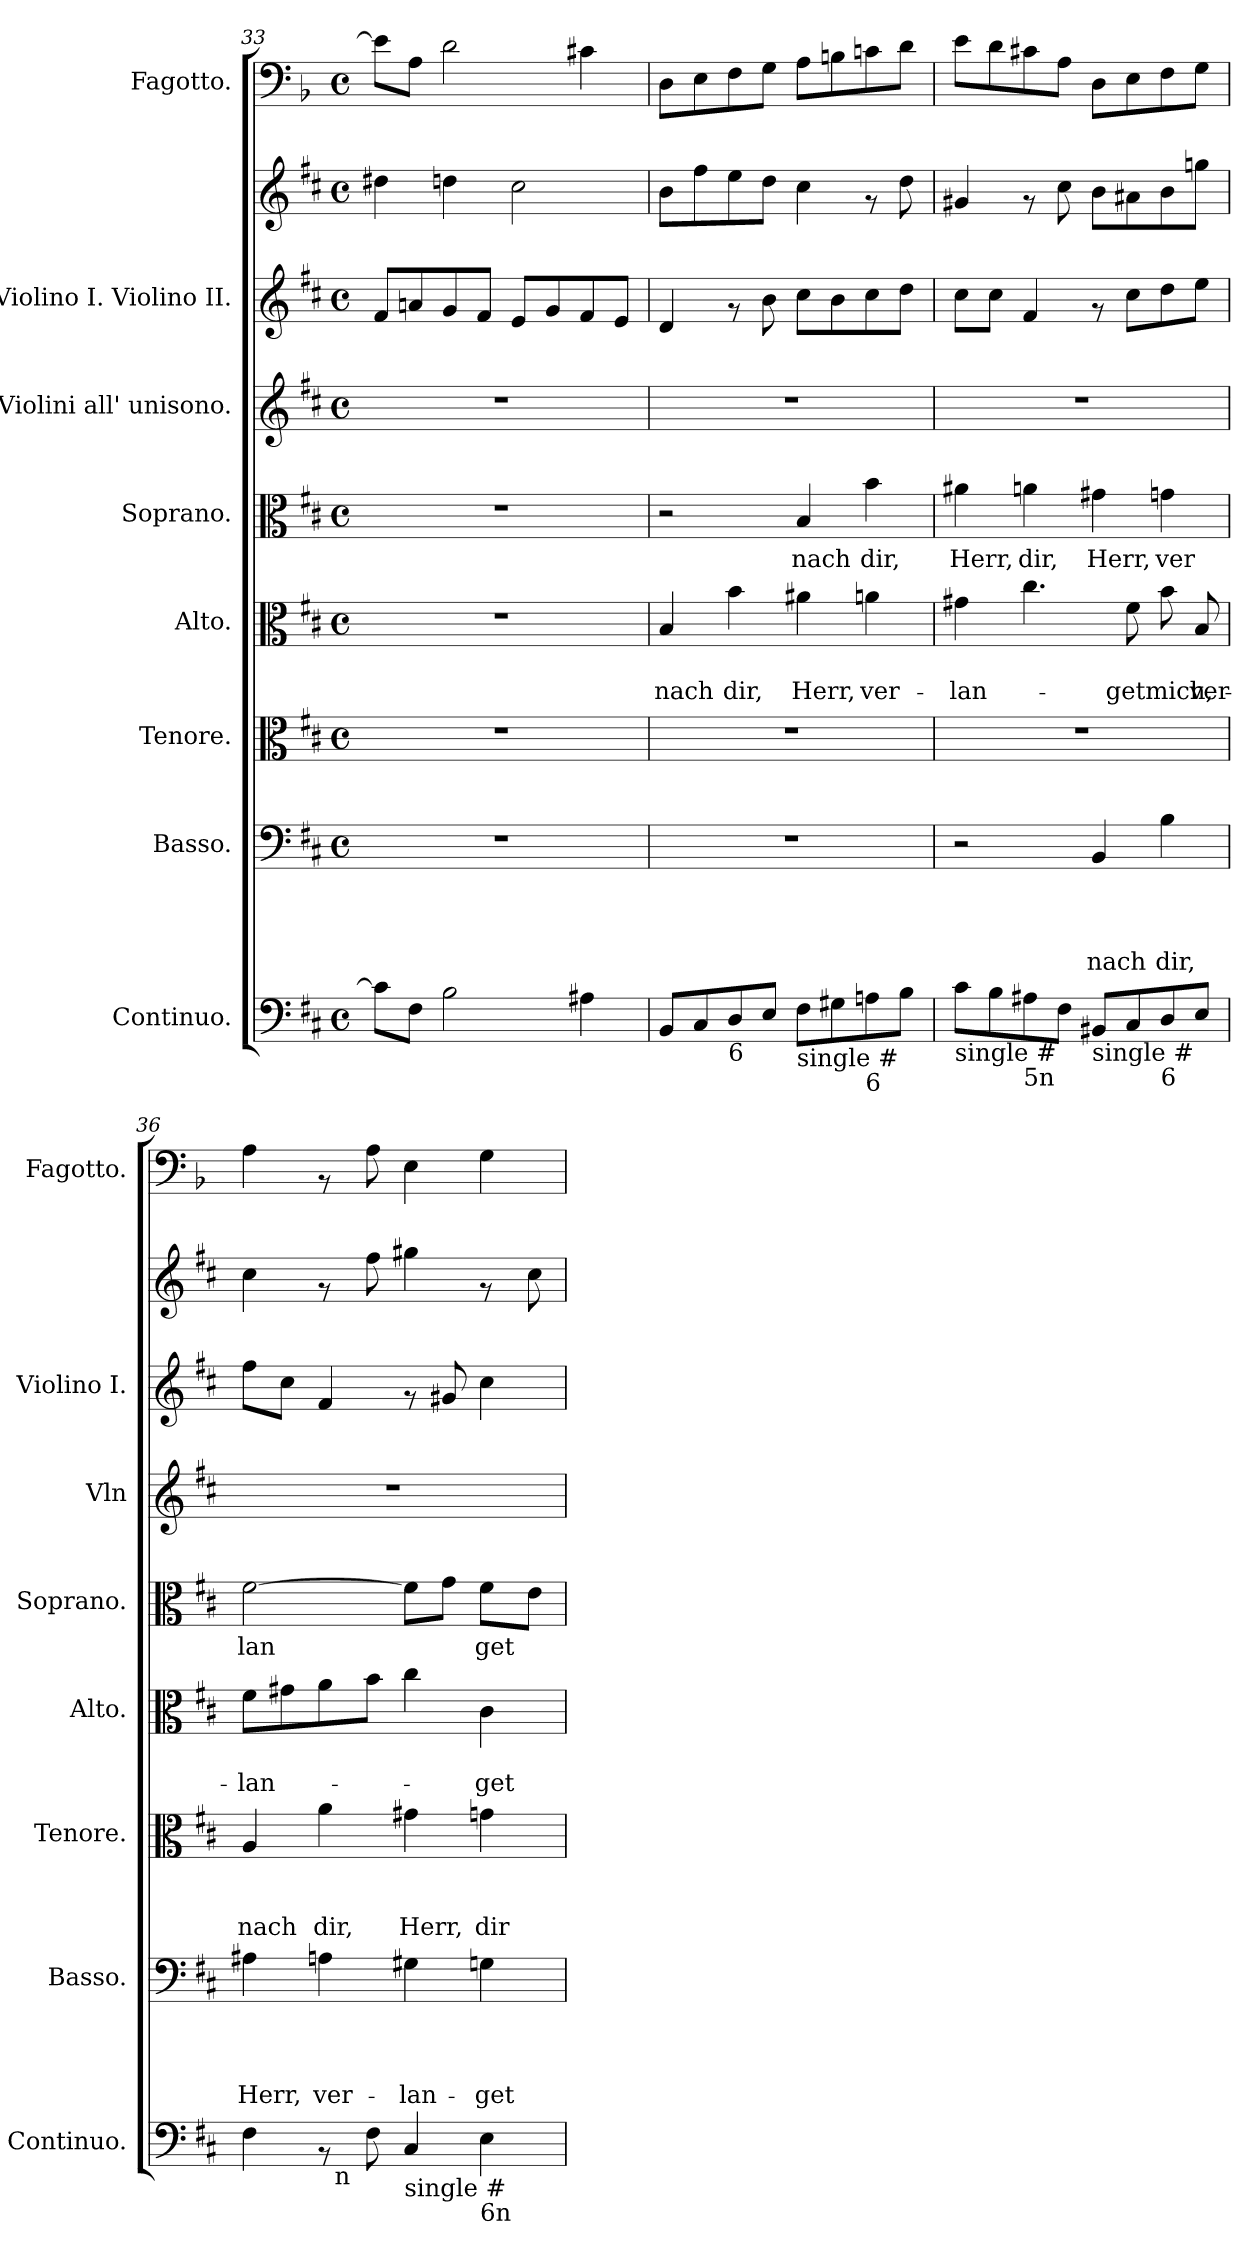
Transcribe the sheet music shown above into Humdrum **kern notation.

**kern	**kern	**text	**text	**text	**text	**kern	**text	**text	**text	**kern	**text	**text	**kern	**text	**kern	**kern	**kern	**kern
*part8	*part7	*part7	*part7	*part7	*part7	*part6	*part6	*part6	*part6	*part5	*part5	*part5	*part4	*part4	*part3	*part2	*part2	*part1
*staff9	*staff8	*staff8	*staff8	*staff8	*staff8	*staff7	*staff7	*staff7	*staff7	*staff6	*staff6	*staff6	*staff5	*staff5	*staff4	*staff3	*staff2	*staff1
*I"Continuo.	*I"Basso.	*	*	*	*	*I"Tenore.	*	*	*	*I"Alto.	*	*	*I"Soprano.	*	*I"Violini all' unisono.	*I"Violino I. Violino II.	*	*I"Fagotto.
*I'Continuo.	*I'Basso.	*	*	*	*	*I'Tenore.	*	*	*	*I'Alto.	*	*	*I'Soprano.	*	*I'Vln	*I'Violino I.	*	*I'Fagotto.
*clefF4	*clefF4	*	*	*	*	*clefC3	*	*	*	*clefC3	*	*	*clefC3	*	*clefG2	*clefG2	*clefG2	*clefF4
*	*	*	*	*	*	*	*	*	*	*	*	*	*	*	*	*	*	*ITrd2c3
*k[f#c#]	*k[f#c#]	*	*	*	*	*k[f#c#]	*	*	*	*k[f#c#]	*	*	*k[f#c#]	*	*k[f#c#]	*k[f#c#]	*k[f#c#]	*k[f#c#]
*D:	*D:	*	*	*	*	*D:	*	*	*	*D:	*	*	*D:	*	*D:	*D:	*D:	*D:
*M4/4	*M4/4	*	*	*	*	*M4/4	*	*	*	*M4/4	*	*	*M4/4	*	*M4/4	*M4/4	*M4/4	*M4/4
*met(c)	*met(c)	*	*	*	*	*met(c)	*	*	*	*met(c)	*	*	*met(c)	*	*met(c)	*met(c)	*met(c)	*met(c)
=33	=33	=33	=33	=33	=33	=33	=33	=33	=33	=33	=33	=33	=33	=33	=33	=33	=33	=33
8c#\L]	1r	.	.	.	.	1r	.	.	.	1r	.	.	1r	.	1r	8f#/L	4dd#X\	8c#\L]
8F#\J	.	.	.	.	.	.	.	.	.	.	.	.	.	.	.	8an/	.	8F#\J
2B\	.	.	.	.	.	.	.	.	.	.	.	.	.	.	.	8g/	4ddn\	2B\
.	.	.	.	.	.	.	.	.	.	.	.	.	.	.	.	8f#/J	.	.
.	.	.	.	.	.	.	.	.	.	.	.	.	.	.	.	8e/L	2cc#\	.
.	.	.	.	.	.	.	.	.	.	.	.	.	.	.	.	8g/	.	.
4A#X\	.	.	.	.	.	.	.	.	.	.	.	.	.	.	.	8f#/	.	4A#X\
.	.	.	.	.	.	.	.	.	.	.	.	.	.	.	.	8e/J	.	.
=34!	=34!	=34!	=34!	=34!	=34!	=34!	=34!	=34!	=34!	=34!	=34!	=34!	=34!	=34!	=34!	=34!	=34!	=34!
!	!	!	!	!	!	!	!	!	!	!	!	!LO:LY:b	!	!	!	!	!	!
8BB/L	1r	.	.	.	.	1r	.	.	.	4B/	.	nach	2r	.	1r	4d/	8b\L	8BB\L
8C#/	.	.	.	.	.	.	.	.	.	.	.	.	.	.	.	.	8ff#\	8C#\
!LO:TX:b:t=6	!	!	!	!	!	!	!	!	!	!	!	!	!	!	!	!	!	!
!	!	!	!	!	!	!	!	!	!	!	!	!LO:LY:b	!	!	!	!	!	!
8D/	.	.	.	.	.	.	.	.	.	4b\	.	dir,	.	.	.	8rf	8ee\	8D\
8E/J	.	.	.	.	.	.	.	.	.	.	.	.	.	.	.	8b\	8dd\J	8E\J
!LO:TX:b:t=single #	!	!	!	!	!	!	!	!	!	!	!	!	!	!	!	!	!	!
!	!	!	!	!	!	!	!	!	!	!	!	!LO:LY:b	!	!LO:LY:b	!	!	!	!
8F#\L	.	.	.	.	.	.	.	.	.	4a#X\	.	Herr,	4B/	nach	.	8cc#\L	4cc#\	8F#\L
8G#X\	.	.	.	.	.	.	.	.	.	.	.	.	.	.	.	8b\	.	8G#X\
!LO:TX:b:t=6	!	!	!	!	!	!	!	!	!	!	!	!	!	!	!	!	!	!
!	!	!	!	!	!	!	!	!	!	!	!	!LO:LY:b	!	!LO:LY:b	!	!	!	!
8An\	.	.	.	.	.	.	.	.	.	4an\	.	ver-	4b\	dir,	.	8cc#\	8rf	8An\
8B\J	.	.	.	.	.	.	.	.	.	.	.	.	.	.	.	8dd\J	8dd\	8B\J
=35!	=35!	=35!	=35!	=35!	=35!	=35!	=35!	=35!	=35!	=35!	=35!	=35!	=35!	=35!	=35!	=35!	=35!	=35!
!LO:TX:b:t=single #	!	!	!	!	!	!	!	!	!	!	!	!	!	!	!	!	!	!
!	!	!	!	!	!	!	!	!	!	!	!	!LO:LY:b	!	!LO:LY:b	!	!	!	!
8c#\L	2r	.	.	.	.	1r	.	.	.	4g#X\	.	-lan-	4a#X\	Herr,	1r	8cc#\L	4g#X/	8c#\L
8B\	.	.	.	.	.	.	.	.	.	.	.	.	.	.	.	8cc#\J	.	8B\
!LO:TX:b:t=5n	!	!	!	!	!	!	!	!	!	!	!	!	!	!	!	!	!	!
!	!	!	!	!	!	!	!	!	!	!	!	!	!	!LO:LY:b	!	!	!	!
8A#X\	.	.	.	.	.	.	.	.	.	4.cc#\	.	.	4an\	dir,	.	4f#/	8rf	8A#X\
8F#\J	.	.	.	.	.	.	.	.	.	.	.	.	.	.	.	.	8cc#\	8F#\J
!LO:TX:b:t=single #	!	!	!	!	!	!	!	!	!	!	!	!	!	!	!	!	!	!
!	!	!	!	!	!LO:LY:b	!	!	!	!	!	!	!	!	!LO:LY:b	!	!	!	!
8BB#/L	4BB/	.	.	.	nach	.	.	.	.	.	.	.	4g#X\	Herr,	.	8rf	8b\L	8BB\L
!	!	!	!	!	!	!	!	!	!	!	!	!LO:LY:b	!	!	!	!	!	!
8C#/	.	.	.	.	.	.	.	.	.	8f#\	.	-getmich,	.	.	.	8cc#\L	8a#X\	8C#\
!LO:TX:b:t=6	!	!	!	!	!	!	!	!	!	!	!	!	!	!	!	!	!	!
!	!	!	!	!	!LO:LY:b	!	!	!	!	!	!	!	!	!LO:LY:b	!	!	!	!
8D/	4B\	.	.	.	dir,	.	.	.	.	8b\	.	.	4gn\	ver	.	8dd\	8b\	8D\
!	!	!	!	!	!	!	!	!	!	!	!	!LO:LY:b	!	!	!	!	!	!
8E/J	.	.	.	.	.	.	.	.	.	8B/	.	ver-	.	.	.	8ee\J	8ggn\J	8E\J
=36!	=36!	=36!	=36!	=36!	=36!	=36!	=36!	=36!	=36!	=36!	=36!	=36!	=36!	=36!	=36!	=36!	=36!	=36!
!LO:TX:b:t=single #	!	!	!	!	!	!	!	!	!	!	!	!	!	!	!	!	!	!
!	!	!	!	!	!LO:LY:b	!	!	!	!LO:LY:b	!	!	!LO:LY:b	!	!LO:LY:b	!	!	!	!
*^	*	*	*	*	*	*	*	*	*	*	*	*	*	*	*	*	*	*
4F#\	4ryy	4A#X\	.	.	.	Herr,	4A/	.	.	nach	8f#\L	.	-lan-	[>2f#\	lan	1r	8ff#\L	4cc#\	4F#\
.	.	.	.	.	.	.	.	.	.	.	8g#X\	.	.	.	.	.	8cc#\J	.	.
!	!	!	!	!	!	!LO:LY:b	!	!	!	!LO:LY:b	!	!	!	!	!	!	!	!	!
8rAA	32ryy	4An\	.	.	.	ver-	4a\	.	.	dir,	8a\	.	.	.	.	.	4f#/	8rf	8rAA
!	!LO:TX:b:t=n	!	!	!	!	!	!	!	!	!	!	!	!	!	!	!	!	!	!
.	2ryy	.	.	.	.	.	.	.	.	.	.	.	.	.	.	.	.	.	.
8F#\	.	.	.	.	.	.	.	.	.	.	8b\J	.	.	.	.	.	.	8ff#\	8F#\
!LO:TX:b:t=single #	!	!	!	!	!	!	!	!	!	!	!	!	!	!	!	!	!	!	!
!	!	!	!	!	!	!LO:LY:b	!	!	!	!LO:LY:b	!	!	!	!	!	!	!	!	!
4C#/	.	4G#X\	.	.	.	-lan-	4g#X\	.	.	Herr,	4cc#\	.	.	8f#\L]	.	.	8rf	4gg#X\	4C#\
.	.	.	.	.	.	.	.	.	.	.	.	.	.	8g\J	.	.	8g#X/	.	.
!LO:TX:b:t=6n	!	!	!	!	!	!	!	!	!	!	!	!	!	!	!	!	!	!	!
!	!	!	!	!	!	!LO:LY:b	!	!	!	!LO:LY:b	!	!	!LO:LY:b	!	!LO:LY:b	!	!	!	!
4E\	.	4Gn\	.	.	.	-get	4gn\	.	.	dir	4c#\	.	-get	8f#\L	get	.	4cc#\	8rf	4E\
.	8..ryy	.	.	.	.	.	.	.	.	.	.	.	.	.	.	.	.	.	.
.	.	.	.	.	.	.	.	.	.	.	.	.	.	8e\J	.	.	.	8cc#\	.
*v	*v	*	*	*	*	*	*	*	*	*	*	*	*	*	*	*	*	*	*
=!	=!	=!	=!	=!	=!	=!	=!	=!	=!	=!	=!	=!	=!	=!	=!	=!	=!	=!
*-	*-	*-	*-	*-	*-	*-	*-	*-	*-	*-	*-	*-	*-	*-	*-	*-	*-	*-
